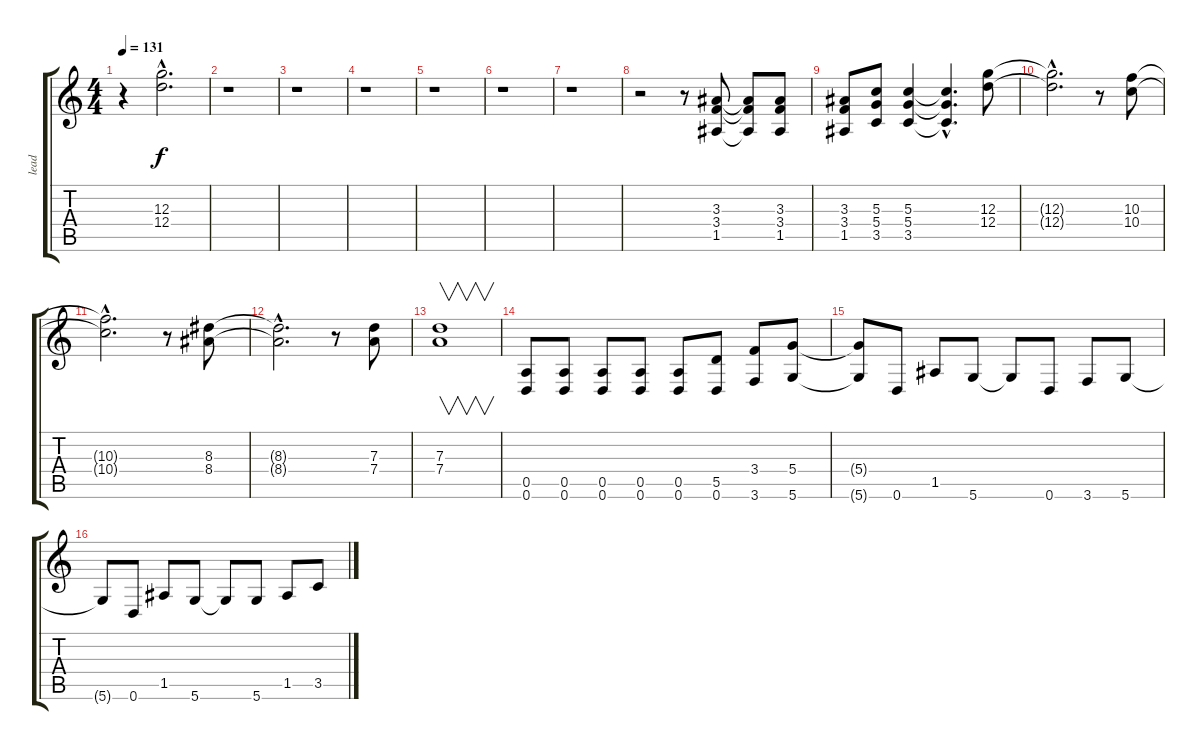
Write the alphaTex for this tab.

\track ("lead" "lead") {instrument distortionguitar}
\staff {score tabs}
\tuning (E4 B3 G3 D3 A2 D2) {hide}
\ts (4 4)
\tempo 131
\clef g2
\ks c
r.4{dy f} (12.3{hac} 12.4{hac}).2{d} |
r.1 |
r.1 |
r.1 |
r.1 |
r.1 |
r.1 |
r.2 r.8 (3.3 3.4 1.5).8 (3.3{t} 3.4{t} 1.5{t}).8 (3.3 3.4 1.5).8 |
(3.3 3.4 1.5).8 (5.3 5.4 3.5).8 (5.3 5.4 3.5).4 (5.3{hac t} 5.4{hac t} 3.5{hac t}).4{d} (12.3 12.4).8 |
(12.3{hac t} 12.4{hac t}).2{d} r.8 (10.3 10.4).8 |
(10.3{hac t} 10.4{hac t}).2{d} r.8 (8.3 8.4).8 |
(8.3{hac t} 8.4{hac t}).2{d} r.8 (7.3 7.4).8 |
(7.3 7.4).1{v} |
(0.5 0.6).8 (0.5 0.6).8 (0.5 0.6).8 (0.5 0.6).8 (0.5 0.6).8 (5.5 0.6).8 (3.4 3.6).8 (5.4 5.6).8 |
(5.4{t} 5.6{t}).8 0.6.8 1.5.8 5.6.8 5.6{t}.8 0.6.8 3.6.8 5.6.8 |
5.6{t}.8 0.6.8 1.5.8 5.6.8 5.6{t}.8 5.6.8 1.5.8 3.5.8
